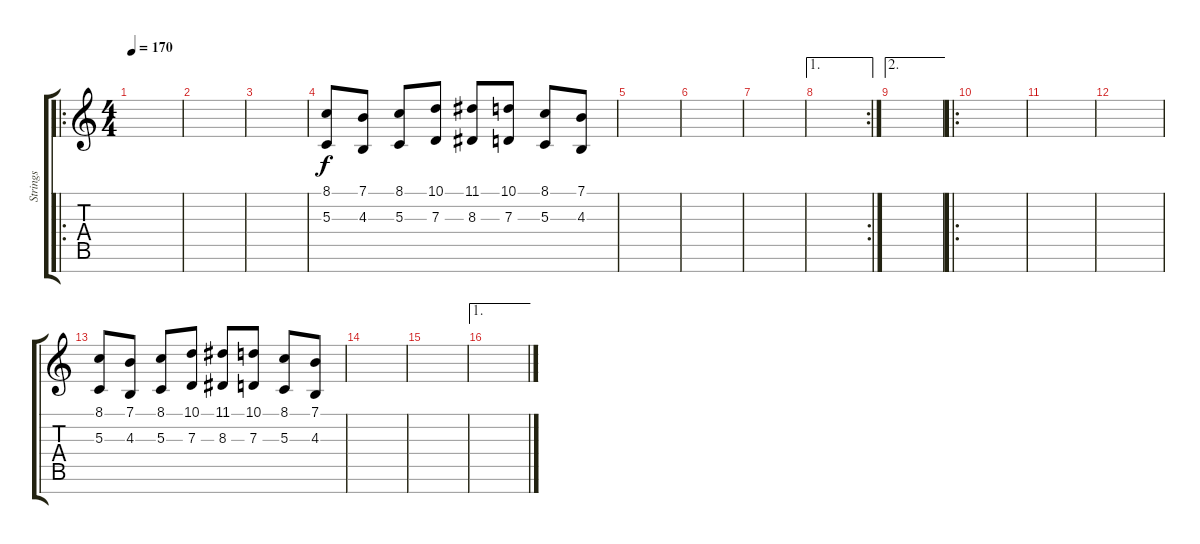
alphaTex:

\track ("Strings" "Strings") {instrument stringensemble1}
\staff {score tabs}
\tuning (E4 B3 G3 D3 A2 E2 B1) {hide}
\ro
\ts (4 4)
\tempo 170
\clef g2
\ks c
|
|
|
(8.1 5.3).8 (7.1 4.3).8 (8.1 5.3).8 (10.1 7.3).8 (11.1 8.3).8 (10.1 7.3).8 (8.1 5.3).8 (7.1 4.3).8 |
|
|
|
\ae 1
\rc 2
|
\ae 2
|
\ro
|
|
|
(8.1 5.3).8 (7.1 4.3).8 (8.1 5.3).8 (10.1 7.3).8 (11.1 8.3).8 (10.1 7.3).8 (8.1 5.3).8 (7.1 4.3).8 |
|
|
\ae 1
